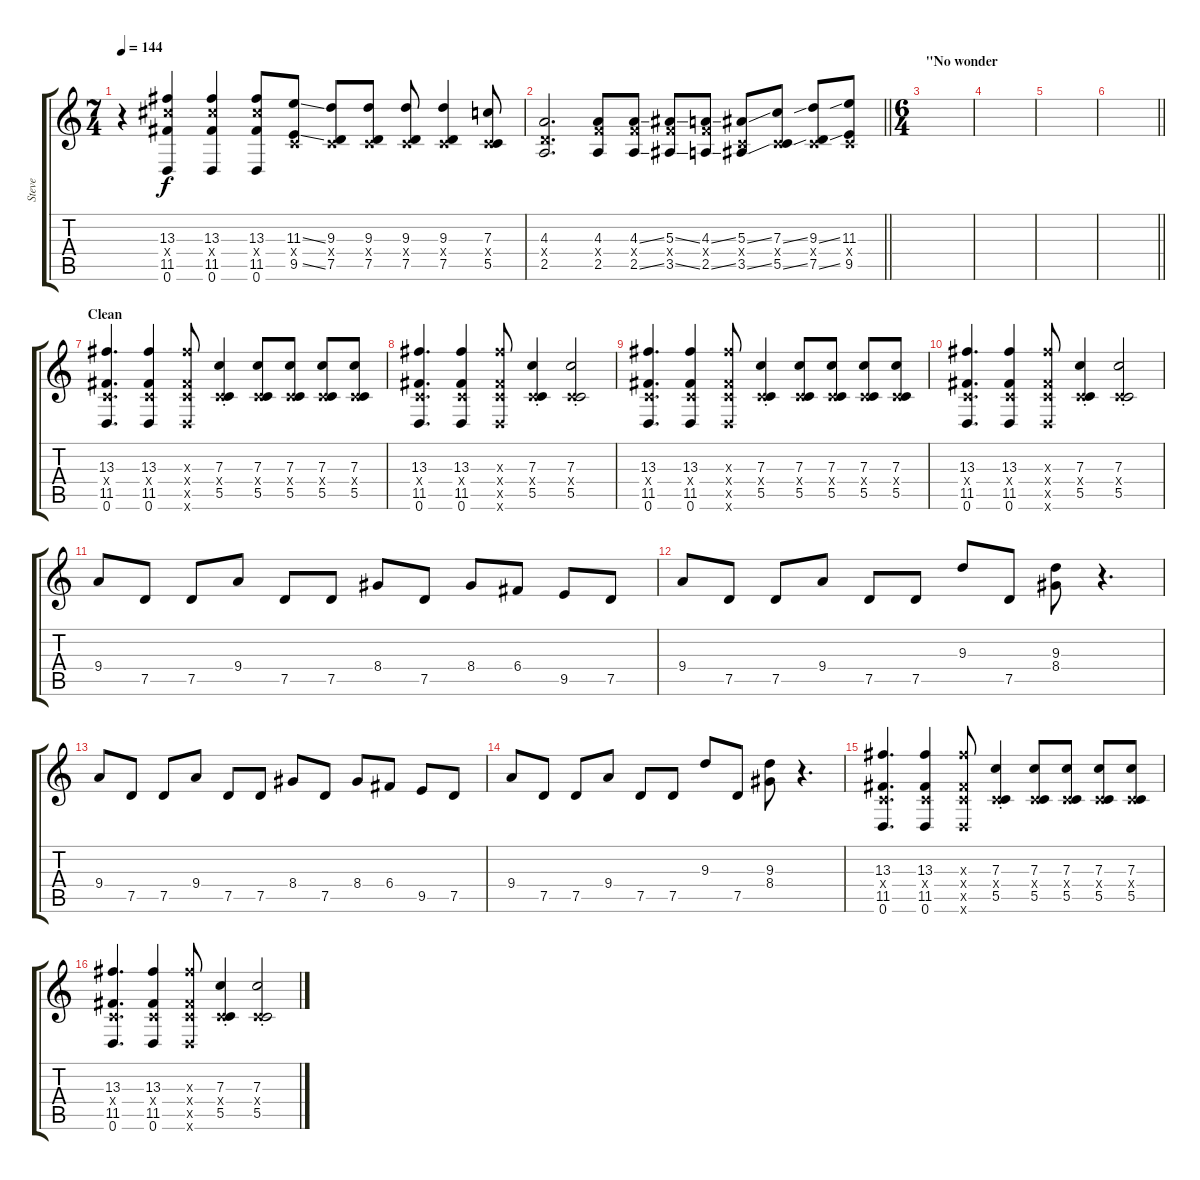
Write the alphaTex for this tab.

\track ("Steve" "Steve") {instrument distortionguitar}
\staff {score tabs}
\tuning (D4 A3 F3 C3 G2 D2) {hide}
\ts (7 4)
\tempo 144
\clef g2
\ks c
r.4{dy f} (13.3 13.4{x} 11.5 0.6).4 (13.3 13.4{x} 11.5 0.6).4 (13.3 13.4{x} 11.5 0.6).8 (11.3{ss} 0.4{x} 9.5{ss}).8 (9.3 0.4{x} 7.5).8 (9.3 0.4{x} 7.5).8 (9.3 0.4{x} 7.5).8 (9.3 0.4{x} 7.5).4 (7.3 0.4{x} 5.5).8 |
\barLineRight lightlight
(4.3 2.4{x} 2.5).2{d} (4.3 5.4{x} 2.5).8 (4.3{ss} 5.4{x} 2.5{ss}).8 (5.3{ss} 5.4{x} 3.5{ss}).8 (4.3{ss} 5.4{x} 2.5{ss}).8 (5.3{ss} 0.4{x} 3.5{ss}).8 (7.3{ss} 0.4{x} 5.5{ss}).8 (9.3{ss} 0.4{x} 7.5{ss}).8 (11.3 0.4{x} 9.5).8 |
\ts (6 4)
\section ("" "\"No wonder")
|
|
|
\barLineRight lightlight
|
\section ("" "Clean")
(13.3 0.4{x} 11.5 0.6).4{d balance 0 instrument distortionguitar} (13.3 0.4{x} 11.5 0.6).4 (13.3{x} 0.4{x} 11.5{x} 0.6{x}).8 (7.3{st} 0.4{x} 5.5{st}).4 (7.3 0.4{x} 5.5).8 (7.3 0.4{x} 5.5).8 (7.3 0.4{x} 5.5).8 (7.3 0.4{x} 5.5).8 |
(13.3 0.4{x} 11.5 0.6).4{d} (13.3 0.4{x} 11.5 0.6).4 (13.3{x} 0.4{x} 11.5{x} 0.6{x}).8 (7.3{st} 0.4{x} 5.5{st}).4 (7.3{st} 0.4{x} 5.5{st}).2 |
(13.3 0.4{x} 11.5 0.6).4{d} (13.3 0.4{x} 11.5 0.6).4 (13.3{x} 0.4{x} 11.5{x} 0.6{x}).8 (7.3{st} 0.4{x} 5.5{st}).4 (7.3 0.4{x} 5.5).8 (7.3 0.4{x} 5.5).8 (7.3 0.4{x} 5.5).8 (7.3 0.4{x} 5.5).8 |
(13.3 0.4{x} 11.5 0.6).4{d} (13.3 0.4{x} 11.5 0.6).4 (13.3{x} 0.4{x} 11.5{x} 0.6{x}).8 (7.3{st} 0.4{x} 5.5{st}).4 (7.3{st} 0.4{x} 5.5{st}).2 |
9.4.8 7.5.8 7.5.8 9.4.8 7.5.8 7.5.8 8.4.8 7.5.8 8.4.8 6.4.8 9.5.8 7.5.8 |
9.4.8 7.5.8 7.5.8 9.4.8 7.5.8 7.5.8 9.3.8 7.5.8 (9.3 8.4).8 r.4{d} |
9.4.8 7.5.8 7.5.8 9.4.8 7.5.8 7.5.8 8.4.8 7.5.8 8.4.8 6.4.8 9.5.8 7.5.8 |
9.4.8 7.5.8 7.5.8 9.4.8 7.5.8 7.5.8 9.3.8 7.5.8 (9.3 8.4).8 r.4{d} |
(13.3 0.4{x} 11.5 0.6).4{d balance 0 instrument distortionguitar} (13.3 0.4{x} 11.5 0.6).4 (13.3{x} 0.4{x} 11.5{x} 0.6{x}).8 (7.3{st} 0.4{x} 5.5{st}).4 (7.3 0.4{x} 5.5).8 (7.3 0.4{x} 5.5).8 (7.3 0.4{x} 5.5).8 (7.3 0.4{x} 5.5).8 |
(13.3 0.4{x} 11.5 0.6).4{d} (13.3 0.4{x} 11.5 0.6).4 (13.3{x} 0.4{x} 11.5{x} 0.6{x}).8 (7.3{st} 0.4{x} 5.5{st}).4 (7.3{st} 0.4{x} 5.5{st}).2
